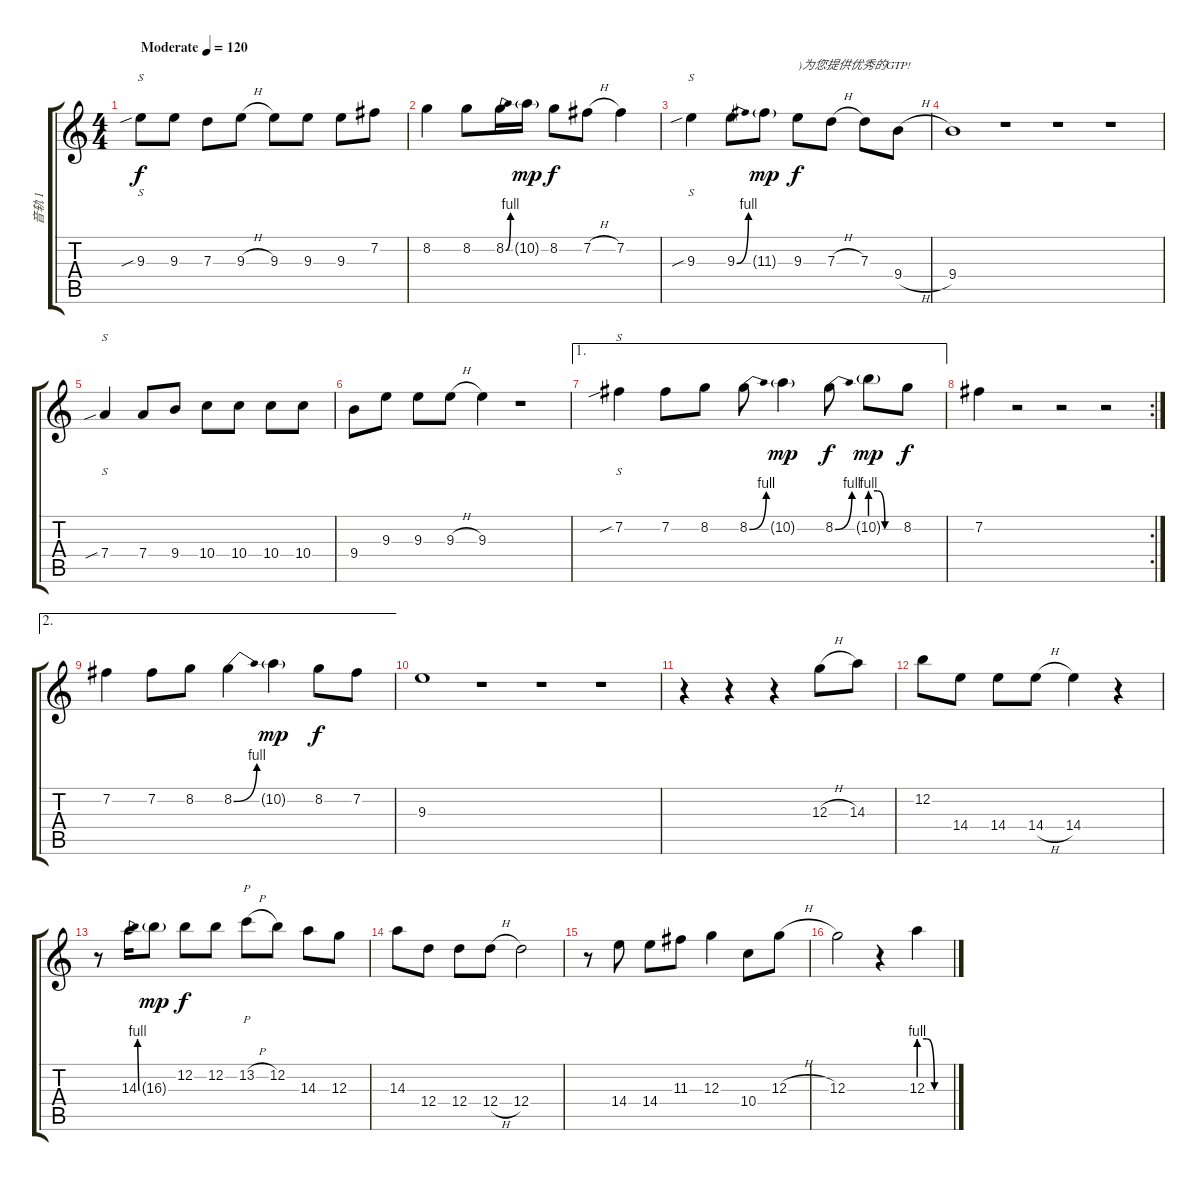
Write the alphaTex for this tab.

\track ("音轨 1" "音轨 1") {instrument acousticguitarsteel}
\staff {score tabs}
\tuning (E4 B3 G3 D3 A2 E2) {hide}
\ts (4 4)
\tempo (120 "Moderate")
\clef g2
\ks c
9.3{sib}.8{s dy f instrument acousticguitarsteel} 9.3.8 7.3.8 9.3{h}.8 9.3.8 9.3.8 9.3.8 7.2.8 |
8.2.4 8.2.8 8.2{be (bend 0 0 60 4)}.16 10.2{g}.16{dy mp} 8.2.8{dy f} 7.2{h}.8 7.2.4 |
9.3{sib}.4{s} 9.3{be (bend 0 0 60 4)}.8 11.3{g}.8{dy mp} 9.3.8{txt ")为您提供优秀的GTP!" dy f} 7.3{h}.8 7.3.8 9.4{h}.8 |
9.4.1 r.1 r.1 r.1 |
7.4{sib}.4{s} 7.4.8 9.4.8 10.4.8 10.4.8 10.4.8 10.4.8 |
9.4.8 9.3.8 9.3.8 9.3{h}.8 9.3.4 r.1 |
\ae 1
7.2{sib}.4{s} 7.2.8 8.2.8 8.2{be (bend 0 0 60 4)}.8 10.2{g}.4{dy mp} 8.2{be (bend 0 0 60 4)}.8{dy f} 10.2{be (custom 0 4 15 4 30 0 60 0) g}.8{dy mp} 8.2.8{dy f} |
\rc 2
7.2.4 r.2 r.2 r.2 |
\ae 2
7.2.4 7.2.8 8.2.8 8.2{be (bend 0 0 60 4)}.4 10.2{g}.4{dy mp} 8.2.8{dy f} 7.2.8 |
9.3.1 r.1 r.1 r.1 |
r.4 r.4 r.4 12.3{h}.8 14.3.8 |
12.2.8 14.4.8 14.4.8 14.4{h}.8 14.4.4 r.4 |
r.8 14.3{be (bend 0 0 60 4)}.16 16.3{g}.8{dy mp} 12.2.8{dy f} 12.2.8 13.2{h}.8{p} 12.2.8 14.3.8 12.3.8 |
14.3.8 12.4.8 12.4.8 12.4{h}.8 12.4.2 |
r.8 14.4.8 14.4.8 11.3.8 12.3.4 10.4.8 12.3{h}.8 |
12.3.2 r.4 12.3{be (custom 0 4 15 4 30 0 60 0)}.4
